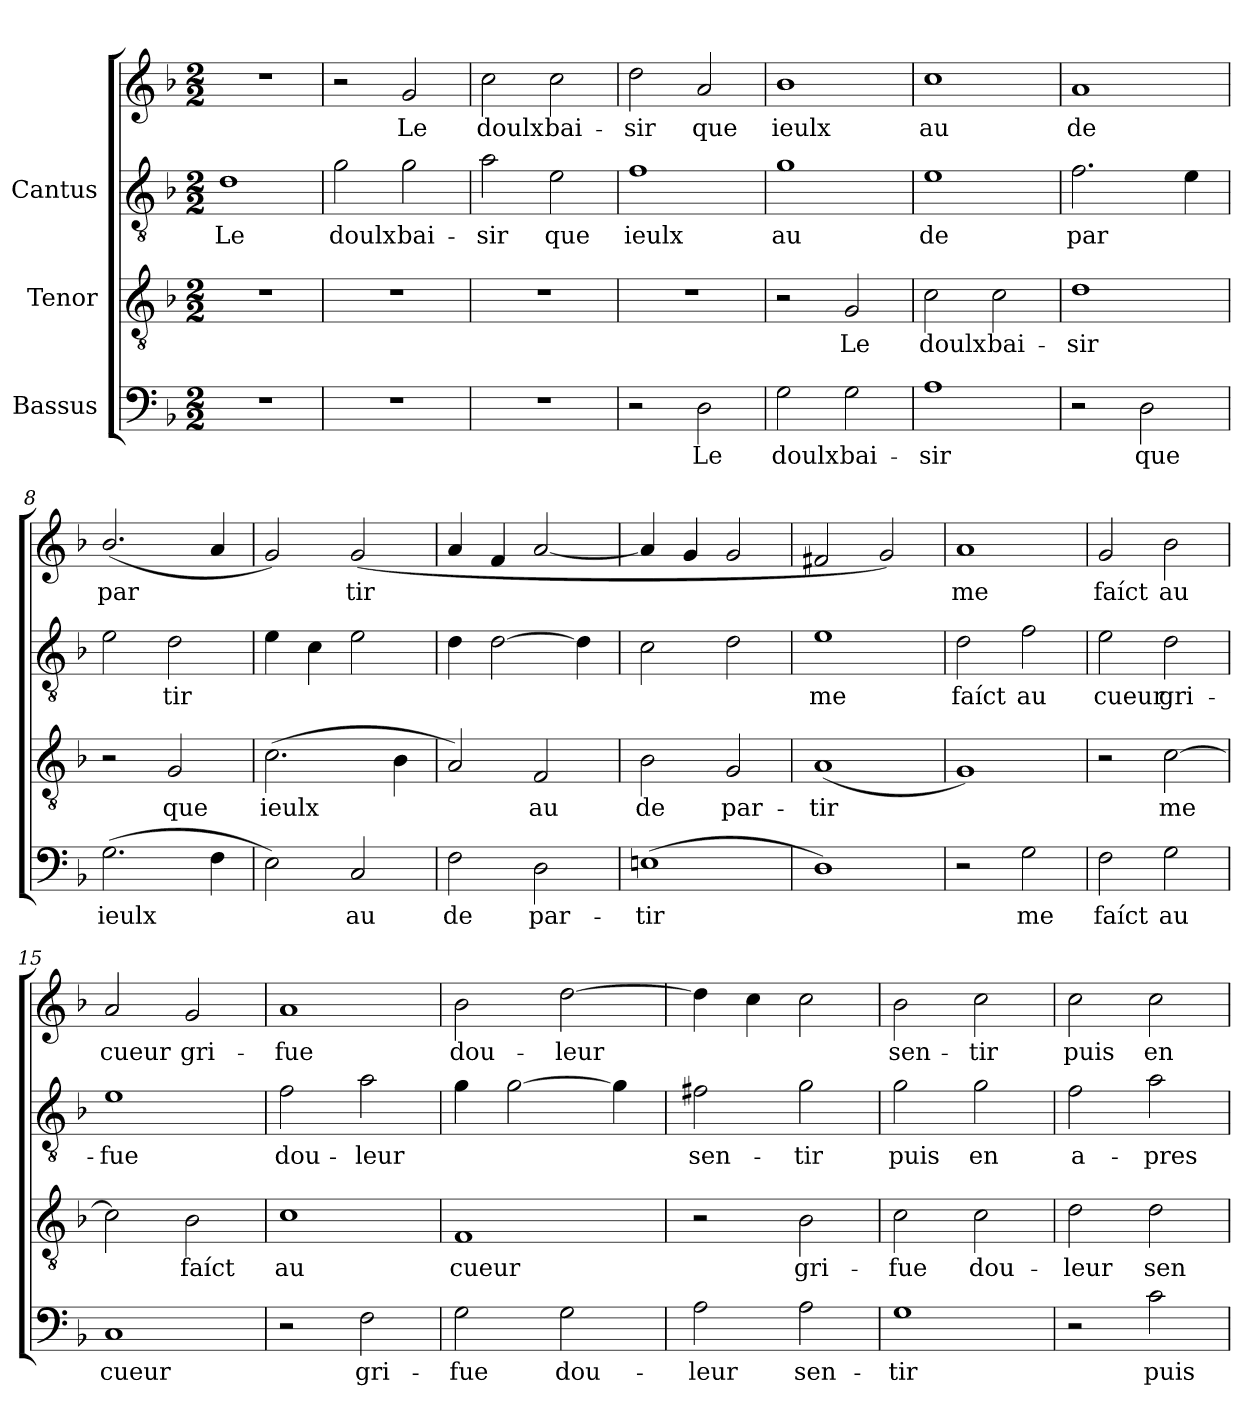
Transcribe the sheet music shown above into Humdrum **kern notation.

**kern	**text	**kern	**text	**kern	**text	**kern	**text
*part3	*part3	*part2	*part2	*part1	*part1	*part1	*part1
*staff4	*staff4	*staff3	*staff3	*staff2	*staff2	*staff1	*staff1
*I"Bassus	*	*I"Tenor	*	*I"Cantus	*	*	*
!!LO:PB:g=z
*stria5	*	*stria5	*	*stria5	*	*stria5	*
*clefF4	*	*clefGv2	*	*clefGv2	*	*clefG2	*
*k[b-]	*	*k[b-]	*	*k[b-]	*	*k[b-]	*
*F:	*	*F:	*	*F:	*	*F:	*
*M2/2	*	*M2/2	*	*M2/2	*	*M2/2	*
*MM156	*	*MM156	*	*MM156	*	*MM156	*
=1	=1	=1	=1	=1	=1	=1	=1
!	!	!	!	!	!LO:LY:b:cj	!	!
1r	.	1r	.	1d	Le	1r	.
=2	=2	=2	=2	=2	=2	=2	=2
!	!	!	!	!	!LO:LY:b:cj	!	!
1r	.	1r	.	2g\	doulx	2r	.
!	!	!	!	!	!LO:LY:b:cj	!	!LO:LY:b:cj
.	.	.	.	2g\	bai-	2g/	Le
=3	=3	=3	=3	=3	=3	=3	=3
!	!	!	!	!	!LO:LY:b:cj	!	!LO:LY:b:cj
1r	.	1r	.	2a\	-sir	2cc\	-doulx
!	!	!	!	!	!LO:LY:b:cj	!	!LO:LY:b:cj
.	.	.	.	2e\	que	2cc\	bai-
=4	=4	=4	=4	=4	=4	=4	=4
!	!	!	!	!	!LO:LY:b:cj	!	!LO:LY:b:cj
2r	.	1r	.	1f	ieulx	2dd\	sir
!	!LO:LY:b:cj	!	!	!	!	!	!LO:LY:b:cj
2D\	Le	.	.	.	.	2a/	que
=5	=5	=5	=5	=5	=5	=5	=5
!	!LO:LY:b:cj	!	!	!	!LO:LY:b:cj	!	!LO:LY:b:cj
2G\	doulx	2r	.	1g	au	1b-	ieulx
!	!LO:LY:b:cj	!	!LO:LY:b:cj	!	!	!	!
2G\	bai-	2G/	Le	.	.	.	.
=6	=6	=6	=6	=6	=6	=6	=6
!	!LO:LY:b:cj	!	!LO:LY:b:cj	!	!LO:LY:b:cj	!	!LO:LY:b:cj
1A	-sir	2c\	doulx	1e	de	1cc	au
!	!	!	!LO:LY:b:cj	!	!	!	!
.	.	2c\	bai-	.	.	.	.
!!LO:LB:g=z
=7	=7	=7	=7	=7	=7	=7	=7
!	!	!	!LO:LY:b:cj	!	!LO:LY:b:cj	!	!LO:LY:b:cj
2r	.	1d	-sir	2.f\	par-	1a	de
!	!LO:LY:b:cj	!	!	!	!	!	!
2D\	que	.	.	.	.	.	.
!	!	!	!	!	!LO:LY:b:cj	!	!
.	.	.	.	4e\	--	.	.
=8	=8	=8	=8	=8	=8	=8	=8
!	!LO:LY:b:cj	!	!	!	!LO:LY:b:cj	!	!LO:LY:b:cj
(>2.G\	ieulx	2r	.	2e\	-	(<2.b-/	-par-
!	!	!	!LO:LY:b:cj	!	!LO:LY:b:cj	!	!
.	.	2G/	que	2d\	tir	.	.
!	!LO:LY:b:cj	!	!	!	!	!	!LO:LY:b:cj
4F\	.	.	.	.	.	4a/	--
!!LO:LB:g=z
=9	=9	=9	=9	=9	=9	=9	=9
!	!LO:LY:b:cj	!	!LO:LY:b:cj	!	!	!	!LO:LY:b:cj
2E\)	.	(>2.c\	ieulx	4e\	.	2g/)	.
.	.	.	.	4c\	.	.	.
!	!LO:LY:b:cj	!	!	!	!	!	!LO:LY:b:cj
2C/	au	.	.	2e\	.	(<2g/	tir
!	!	!	!LO:LY:b:cj	!	!	!	!
.	.	4B-\	.	.	.	.	.
!!LO:PB:g=z
=10	=10	=10	=10	=10	=10	=10	=10
!	!LO:LY:b:cj	!	!LO:LY:b:cj	!	!	!	!
2F\	de	2A/)	.	4d\	.	4a/	.
.	.	.	.	[>2d\	.	4f/	.
!	!LO:LY:b:cj	!	!LO:LY:b:cj	!	!	!	!
2D\	par-	2F/	au	.	.	[<2a/	.
.	.	.	.	4d\]	.	.	.
!!LO:LB:g=z
=11	=11	=11	=11	=11	=11	=11	=11
!	!LO:LY:b:cj	!	!LO:LY:b:cj	!	!	!	!
(>1En	-tir	2B-\	de	2c\	.	4a/]	.
.	.	.	.	.	.	4g/	.
!	!	!	!LO:LY:b:cj	!	!	!	!
.	.	2G/	par-	2d\	.	2g/	.
!!LO:LB:g=z
=12	=12	=12	=12	=12	=12	=12	=12
!	!	!	!LO:LY:b:cj	!	!LO:LY:b:cj	!	!
1D)	.	(<1A	-tir	1e	me	2f#X/	.
.	.	.	.	.	.	2g/)	.
!!LO:PB:g=z
=13	=13	=13	=13	=13	=13	=13	=13
!	!	!	!	!	!LO:LY:b:cj	!	!LO:LY:b:cj
2r	.	1G)	.	2d\	faíct	1a	me
!	!LO:LY:b:cj	!	!	!	!LO:LY:b:cj	!	!
2G\	me	.	.	2f\	au	.	.
!!LO:LB:g=z
=14	=14	=14	=14	=14	=14	=14	=14
!	!LO:LY:b:cj	!	!	!	!LO:LY:b:cj	!	!LO:LY:b:cj
2F\	faíct	2r	.	2e\	cueur	2g/	faíct
!	!LO:LY:b:cj	!	!LO:LY:b:cj	!	!LO:LY:b:cj	!	!LO:LY:b:cj
2G\	au	[>2c\	me	2d\	gri-	2b-\	au
!!LO:LB:g=z
=15	=15	=15	=15	=15	=15	=15	=15
!	!LO:LY:b:cj	!	!LO:LY:b:cj	!	!LO:LY:b:cj	!	!LO:LY:b:cj
1C	cueur	2c\]	.	1e	-fue	2a/	-cueur
!	!	!	!LO:LY:b:cj	!	!	!	!LO:LY:b:cj
.	.	2B-\	faíct	.	.	2g/	gri-
!!LO:PB:g=z
=16	=16	=16	=16	=16	=16	=16	=16
!	!	!	!LO:LY:b:cj	!	!LO:LY:b:cj	!	!LO:LY:b:cj
2r	.	1c	au	2f\	dou-	1a	fue
!	!LO:LY:b:cj	!	!	!	!LO:LY:b:cj	!	!
2F\	gri-	.	.	2a\	-leur	.	.
!!LO:LB:g=z
=17	=17	=17	=17	=17	=17	=17	=17
!	!LO:LY:b:cj	!	!LO:LY:b:cj	!	!	!	!LO:LY:b:cj
2G\	-fue	1F	cueur	4g\	.	2b-\	dou-
.	.	.	.	[>2g\	.	.	.
!	!LO:LY:b:cj	!	!	!	!	!	!LO:LY:b:cj
2G\	dou-	.	.	.	.	[>2dd\	-leur
.	.	.	.	4g\]	.	.	.
!!LO:LB:g=z
=18	=18	=18	=18	=18	=18	=18	=18
!	!LO:LY:b:cj	!	!	!	!LO:LY:b:cj	!	!
2A\	-leur	2r	.	2f#X\	sen-	4dd\]	.
.	.	.	.	.	.	4cc\	.
!	!LO:LY:b:cj	!	!LO:LY:b:cj	!	!LO:LY:b:cj	!	!
2A\	sen-	2B-\	gri-	2g\	-tir	2cc\	.
!!LO:PB:g=z
=19	=19	=19	=19	=19	=19	=19	=19
!	!LO:LY:b:cj	!	!LO:LY:b:cj	!	!LO:LY:b:cj	!	!LO:LY:b:cj
1G	-tir	2c\	-fue	2g\	puis	2b-\	sen-
!	!	!	!LO:LY:b:cj	!	!LO:LY:b:cj	!	!LO:LY:b:cj
.	.	2c\	dou-	2g\	en	2cc\	-tir
!!LO:LB:g=z
=20	=20	=20	=20	=20	=20	=20	=20
!	!	!	!LO:LY:b:cj	!	!LO:LY:b:cj	!	!LO:LY:b:cj
2r	.	2d\	-leur	2f\	a-	2cc\	puis
!	!LO:LY:b:cj	!	!LO:LY:b:cj	!	!LO:LY:b:cj	!	!LO:LY:b:cj
2c\	puis	2d\	sen-	2a\	-pres	2cc\	en
=	=	=	=	=	=	=	=
*-	*-	*-	*-	*-	*-	*-	*-
